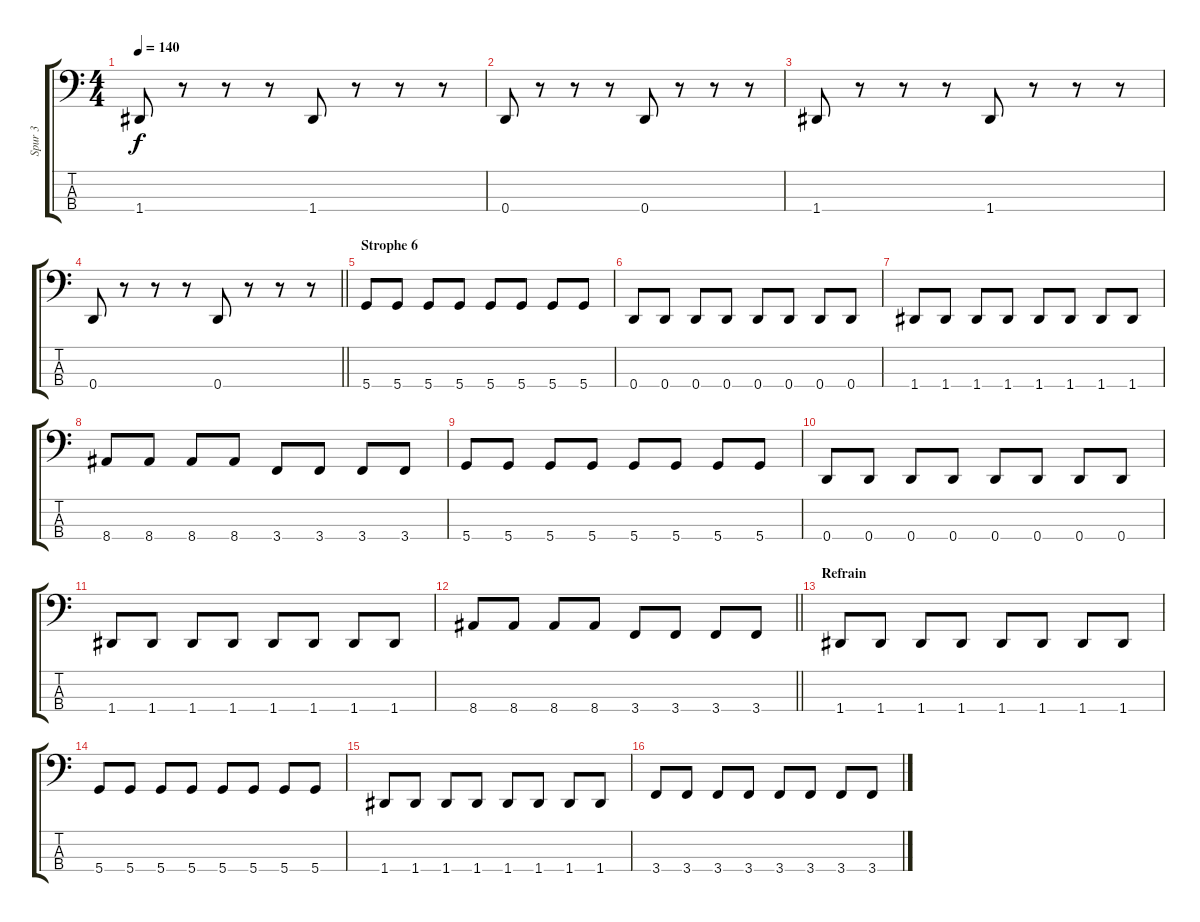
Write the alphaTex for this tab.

\track ("Spur 3" "Spur 3") {instrument electricbasspick}
\staff {score tabs}
\tuning (G2 D2 A1 D1) {hide}
\ts (4 4)
\tempo 140
\clef f4
\ks c
1.4.8{dy f} r.8 r.8 r.8 1.4.8 r.8 r.8 r.8 |
0.4.8 r.8 r.8 r.8 0.4.8 r.8 r.8 r.8 |
1.4.8 r.8 r.8 r.8 1.4.8 r.8 r.8 r.8 |
\barLineRight lightlight
0.4.8 r.8 r.8 r.8 0.4.8 r.8 r.8 r.8 |
\section ("" "Strophe 6")
5.4.8 5.4.8 5.4.8 5.4.8 5.4.8 5.4.8 5.4.8 5.4.8 |
0.4.8 0.4.8 0.4.8 0.4.8 0.4.8 0.4.8 0.4.8 0.4.8 |
1.4.8 1.4.8 1.4.8 1.4.8 1.4.8 1.4.8 1.4.8 1.4.8 |
8.4.8 8.4.8 8.4.8 8.4.8 3.4.8 3.4.8 3.4.8 3.4.8 |
5.4.8 5.4.8 5.4.8 5.4.8 5.4.8 5.4.8 5.4.8 5.4.8 |
0.4.8 0.4.8 0.4.8 0.4.8 0.4.8 0.4.8 0.4.8 0.4.8 |
1.4.8 1.4.8 1.4.8 1.4.8 1.4.8 1.4.8 1.4.8 1.4.8 |
\barLineRight lightlight
8.4.8 8.4.8 8.4.8 8.4.8 3.4.8 3.4.8 3.4.8 3.4.8 |
\section ("" "Refrain")
1.4.8 1.4.8 1.4.8 1.4.8 1.4.8 1.4.8 1.4.8 1.4.8 |
5.4.8 5.4.8 5.4.8 5.4.8 5.4.8 5.4.8 5.4.8 5.4.8 |
1.4.8 1.4.8 1.4.8 1.4.8 1.4.8 1.4.8 1.4.8 1.4.8 |
3.4.8 3.4.8 3.4.8 3.4.8 3.4.8 3.4.8 3.4.8 3.4.8
